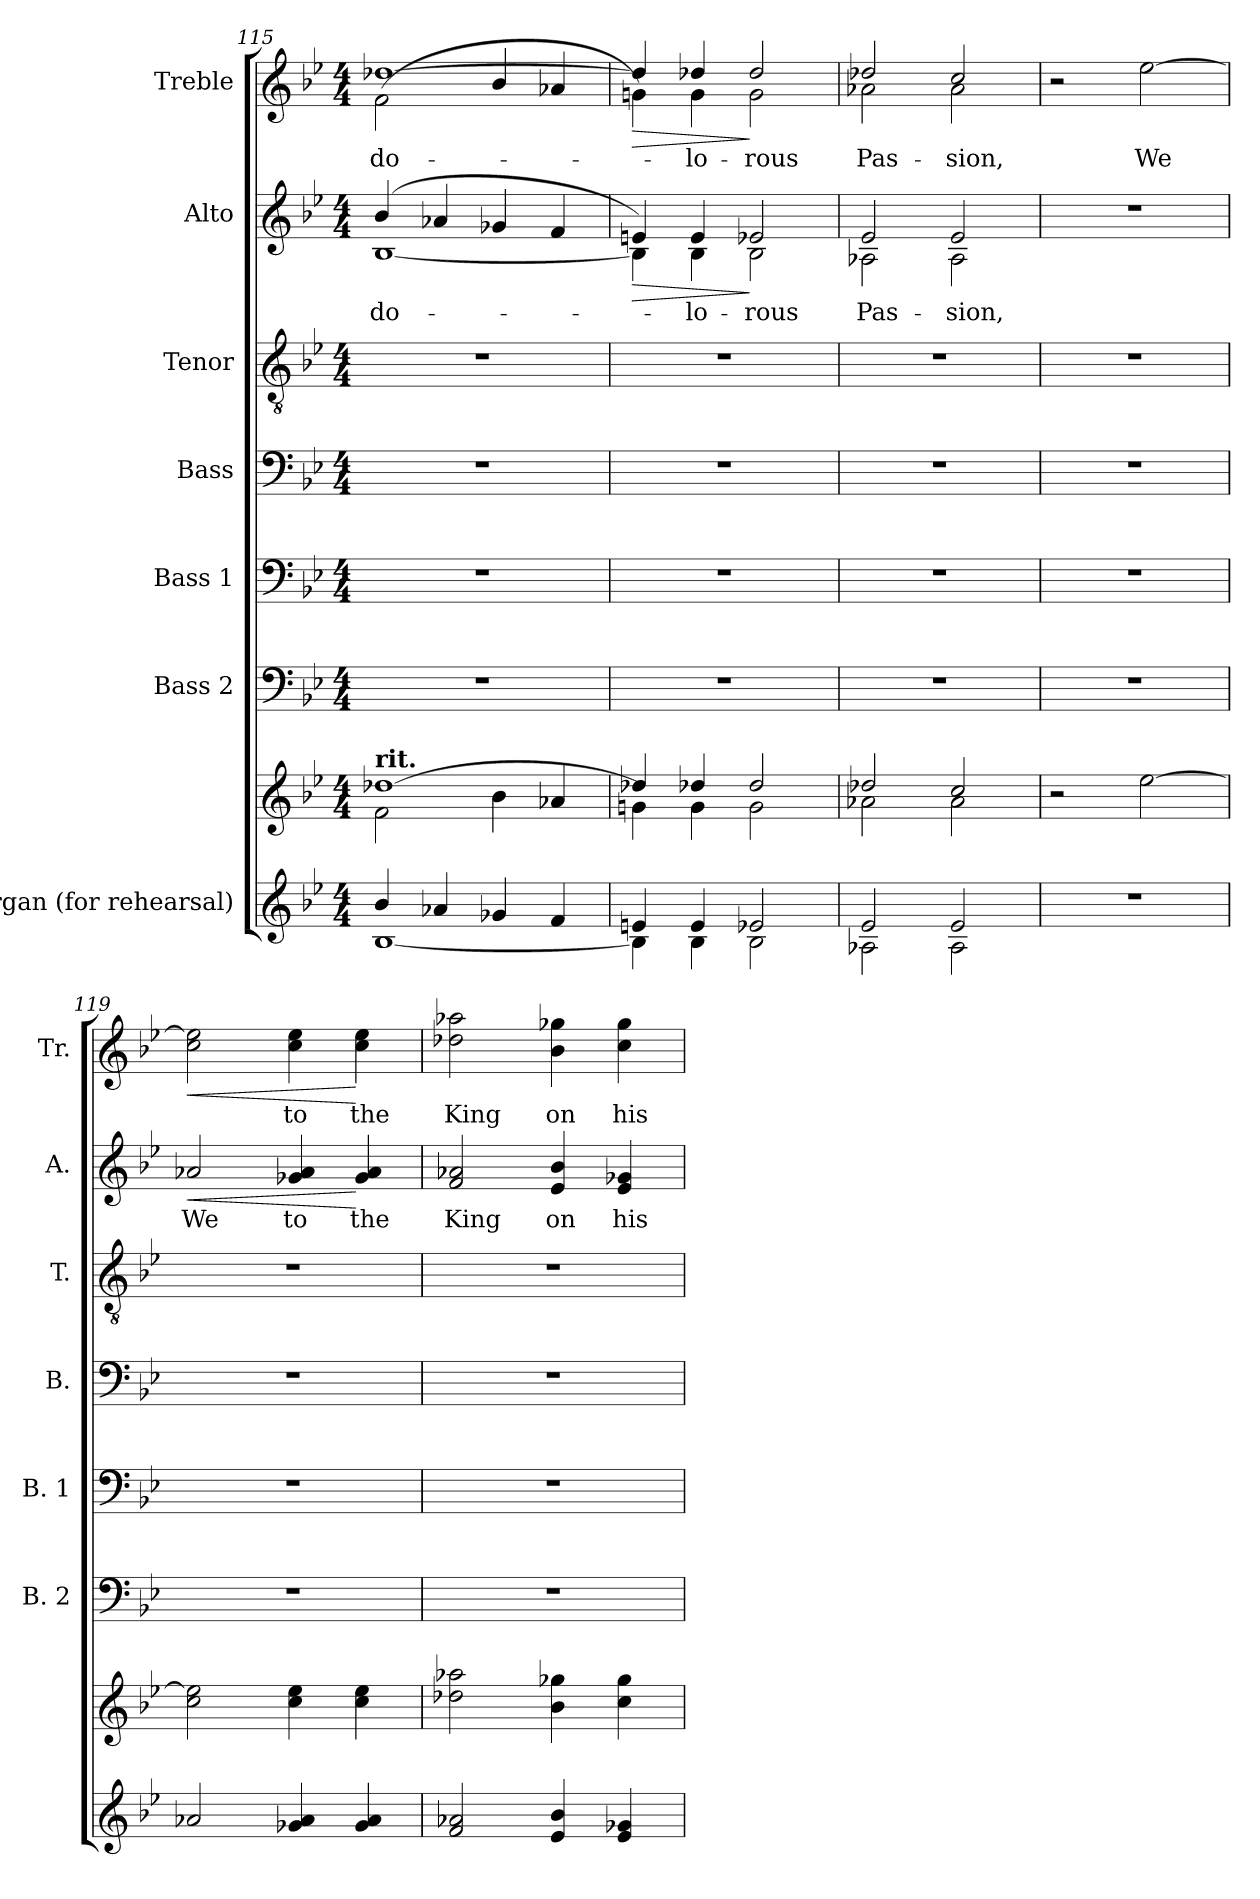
**kern	**kern	**kern	**kern	**kern	**kern	**kern	**text	**dynam	**kern	**text	**dynam
*part7	*part7	*part6	*part5	*part4	*part3	*part2	*part2	*part2	*part1	*part1	*part1
*staff8	*staff7	*staff6	*staff5	*staff4	*staff3	*staff2	*staff2	*staff2	*staff1	*staff1	*staff1
*I"Organ (for rehearsal)	*	*I"Bass 2	*I"Bass 1	*I"Bass	*I"Tenor	*I"Alto	*	*	*I"Treble	*	*
*	*	*I'B. 2	*I'B. 1	*I'B.	*I'T.	*I'A.	*	*	*I'Tr.	*	*
*clefG2	*clefG2	*clefF4	*clefF4	*clefF4	*clefGv2	*clefG2	*	*	*clefG2	*	*
*	*	*	*	*	*ITrd7c12	*	*	*	*	*	*
*k[b-e-]	*k[b-e-]	*k[b-e-]	*k[b-e-]	*k[b-e-]	*k[b-e-]	*k[b-e-]	*	*	*k[b-e-]	*	*
*B-:	*B-:	*B-:	*B-:	*B-:	*B-:	*B-:	*	*	*B-:	*	*
*M4/4	*M4/4	*M4/4	*M4/4	*M4/4	*M4/4	*M4/4	*	*	*M4/4	*	*
=115	=115	=115	=115	=115	=115	=115	=115	=115	=115	=115	=115
*^	*^	*	*	*	*	*	*	*	*	*	*
!	!	!	!	!	!	!	!	!	!LO:LY:b:color=#000000	!	!	!	!
*	*	*	*	*	*	*	*	*^	*	*	*	*	*
!	!	!	!	!	!	!	!	!	!	!	!	!LO:TX:a:B:t=rit.	!	!
!	!	!LO:TX:a:B:t=rit.	!	!	!	!	!	!	!	!	!	!	!	!
!	!	!	!	!	!	!	!	!	!	!	!	!	!LO:LY:b:color=#000000	!
*	*	*	*	*	*	*	*	*	*	*	*	*^	*	*
4b-i/	[1B-i	[1dd-Xi	2fi\	1r	1r	1r	1r	(4b-i/	[1B-i	do-	.	[1dd-Xi	(2fi\	do-	.
4a-Xi/	.	.	.	.	.	.	.	4a-Xi/	.	.	.	.	.	.	.
4g-Xi/	.	.	4b-i\	.	.	.	.	4g-Xi/	.	.	.	.	4b-i/	.	.
4fi/	.	.	4a-Xi/	.	.	.	.	4fi/	.	.	.	.	4a-Xi/	.	.
=116	=116	=116	=116	=116	=116	=116	=116	=116	=116	=116	=116	=116	=116	=116	=116
!	!	!	!	!	!	!	!	!	!	!	!LO:HP:b	!	!	!	!LO:HP:b
4eni/	4B-i\]	4dd-Xi/]	4gni\	1r	1r	1r	1r	4eni/)	4B-i\]	.	>	4dd-i/]	4gni\)	.	>
!	!	!	!	!	!	!	!	!	!	!LO:LY:b:color=#000000	!	!	!	!	!
!	!	!	!	!	!	!	!	!	!	!	!	!	!	!LO:LY:b:color=#000000	!
4ei/	4B-i\	4dd-Xi/	4gi\	.	.	.	.	4ei/	4B-i\	-lo-	.	4dd-Xi/	4gi\	-lo-	.
!	!	!	!	!	!	!	!	!	!	!LO:LY:b:color=#000000	!	!	!	!	!
!	!	!	!	!	!	!	!	!	!	!	!	!	!	!LO:LY:b:color=#000000	!
2e-Xi/	2B-i\	2dd-i/	2gi\	.	.	.	.	2e-Xi/	2B-i\	-rous	]	2dd-i/	2gi\	-rous	]
=117	=117	=117	=117	=117	=117	=117	=117	=117	=117	=117	=117	=117	=117	=117	=117
!	!	!	!	!	!	!	!	!	!	!LO:LY:b:color=#000000	!	!	!	!	!
!	!	!	!	!	!	!	!	!	!	!	!	!	!	!LO:LY:b:color=#000000	!
2e-i/	2A-Xi\	2dd-Xi/	2a-Xi\	1r	1r	1r	1r	2e-i/	2A-Xi\	Pas-	.	2dd-Xi/	2a-Xi\	Pas-	.
!	!	!	!	!	!	!	!	!	!	!LO:LY:b:color=#000000	!	!	!	!	!
!	!	!	!	!	!	!	!	!	!	!	!	!	!	!LO:LY:b:color=#000000	!
2e-i/	2A-i\	2cci/	2a-i\	.	.	.	.	2e-i/	2A-i\	-sion,	.	2cci/	2a-i\	-sion,	.
!!LO:PB:g=z
=118	=118	=118	=118	=118	=118	=118	=118	=118	=118	=118	=118	=118	=118	=118	=118
!	!	!	!	!	!	!	!	!	!	!	!	!LO:TX:a:B:t=A tempo	!	!	!
!	!	!LO:TX:a:B:t=A tempo	!	!	!	!	!	!	!	!	!	!	!	!	!
*v	*v	*	*	*	*	*	*	*v	*v	*	*	*v	*v	*	*
*	*v	*v	*	*	*	*	*	*	*	*	*	*
1r	2r	1r	1r	1r	1r	1r	.	.	2r	.	.
!	!	!	!	!	!	!	!	!	!	!LO:LY:b:color=#000000	!
.	[2ee-i\	.	.	.	.	.	.	.	[2ee-i\	We	.
=119	=119	=119	=119	=119	=119	=119	=119	=119	=119	=119	=119
!	!	!	!	!	!	!	!LO:LY:b:color=#000000	!LO:HP:b	!	!	!LO:HP:b
2a-Xi/	2cci\ 2ee-i]	1r	1r	1r	1r	2a-Xi/	We	<	2cci\ 2ee-i]	.	<
!	!	!	!	!	!	!	!LO:LY:b:color=#000000	!	!	!	!
!	!	!	!	!	!	!	!	!	!	!LO:LY:b:color=#000000	!
4g-Xi/ 4a-i	4cci\ 4ee-i	.	.	.	.	4g-Xi/ 4a-i	to	.	4cci\ 4ee-i	to	.
!	!	!	!	!	!	!	!LO:LY:b:color=#000000	!	!	!	!
!	!	!	!	!	!	!	!	!	!	!LO:LY:b:color=#000000	!
4g-i/ 4a-i	4cci\ 4ee-i	.	.	.	.	4g-i/ 4a-i	the	[	4cci\ 4ee-i	the	[
=120	=120	=120	=120	=120	=120	=120	=120	=120	=120	=120	=120
!	!	!	!	!	!	!	!LO:LY:b:color=#000000	!	!	!	!
!	!	!	!	!	!	!	!	!	!	!LO:LY:b:color=#000000	!
2fi/ 2a-Xi	2dd-Xi\ 2aa-Xi	1r	1r	1r	1r	2fi/ 2a-Xi	King	.	2dd-Xi\ 2aa-Xi	King	.
!	!	!	!	!	!	!	!LO:LY:b:color=#000000	!	!	!	!
!	!	!	!	!	!	!	!	!	!	!LO:LY:b:color=#000000	!
4e-i/ 4b-i	4b-i\ 4gg-Xi	.	.	.	.	4e-i/ 4b-i	on	.	4b-i\ 4gg-Xi	on	.
!	!	!	!	!	!	!	!LO:LY:b:color=#000000	!	!	!	!
!	!	!	!	!	!	!	!	!	!	!LO:LY:b:color=#000000	!
4e-i/ 4g-Xi	4cci\ 4gg-i	.	.	.	.	4e-i/ 4g-Xi	his	.	4cci\ 4gg-i	his	.
=	=	=	=	=	=	=	=	=	=	=	=
*-	*-	*-	*-	*-	*-	*-	*-	*-	*-	*-	*-
